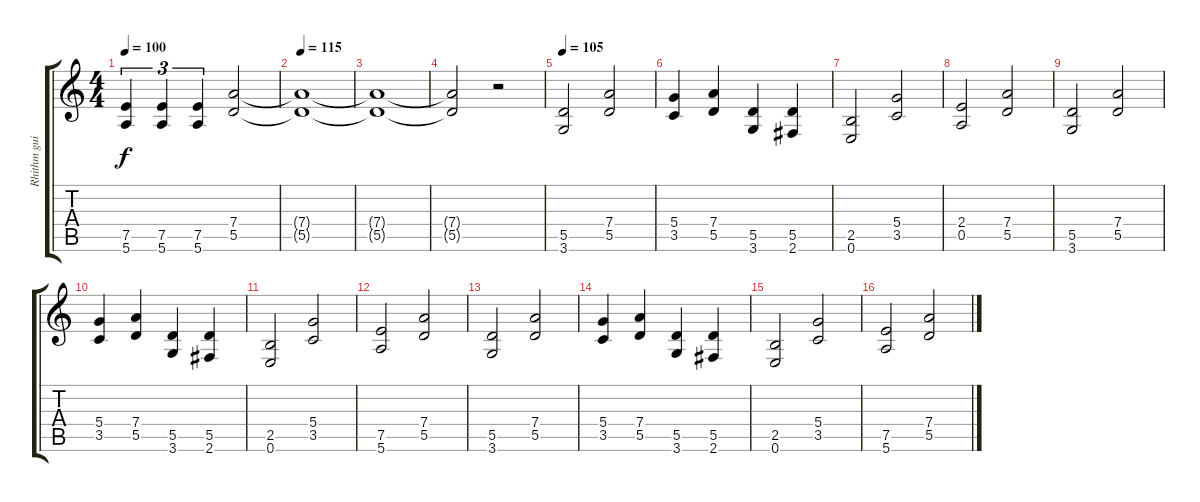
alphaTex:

\track ("Rhithm guitar 2" "Rhithm gui") {instrument overdrivenguitar}
\staff {score tabs}
\tuning (E4 B3 G3 D3 A2 E2) {hide}
\ts (4 4)
\tempo 100
\clef g2
\ks c
(7.5 5.6).4{tu (3 2) dy f} (7.5 5.6).4{tu (3 2)} (7.5 5.6).4{tu (3 2)} (7.4 5.5).2 |
\tempo 115
(7.4{t} 5.5{t}).1 |
(7.4{t} 5.5{t}).1 |
(7.4{t} 5.5{t}).2 r.2 |
\tempo 105
(5.5 3.6).2 (7.4 5.5).2 |
(5.4 3.5).4 (7.4 5.5).4 (5.5 3.6).4 (5.5 2.6).4 |
(2.5 0.6).2 (5.4 3.5).2 |
(2.4 0.5).2 (7.4 5.5).2 |
(5.5 3.6).2 (7.4 5.5).2 |
(5.4 3.5).4 (7.4 5.5).4 (5.5 3.6).4 (5.5 2.6).4 |
(2.5 0.6).2 (5.4 3.5).2 |
(7.5 5.6).2 (7.4 5.5).2 |
(5.5 3.6).2 (7.4 5.5).2 |
(5.4 3.5).4 (7.4 5.5).4 (5.5 3.6).4 (5.5 2.6).4 |
(2.5 0.6).2 (5.4 3.5).2 |
(7.5 5.6).2 (7.4 5.5).2
